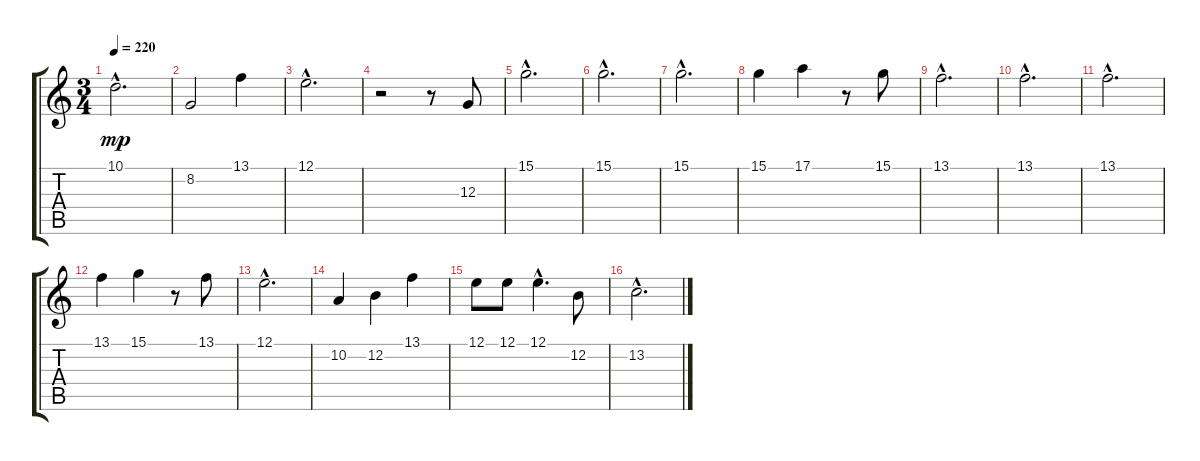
\track "" {instrument acousticgrandpiano}
\staff {score tabs}
\tuning (E4 B3 G3 D3 A2 E2) {hide}
\ts (3 4)
\tempo 220
\clef g2
\ks c
10.1{hac}.2{d dy mp} |
8.2.2 13.1.4 |
12.1{hac}.2{d} |
r.2 r.8 12.3.8 |
15.1{hac}.2{d} |
15.1{hac}.2{d} |
15.1{hac}.2{d} |
15.1.4 17.1.4 r.8 15.1.8 |
13.1{hac}.2{d} |
13.1{hac}.2{d} |
13.1{hac}.2{d} |
13.1.4 15.1.4 r.8 13.1.8 |
12.1{hac}.2{d} |
10.2.4 12.2.4 13.1.4 |
12.1.8 12.1.8 12.1{hac}.4{d} 12.2.8 |
13.2{hac}.2{d}
